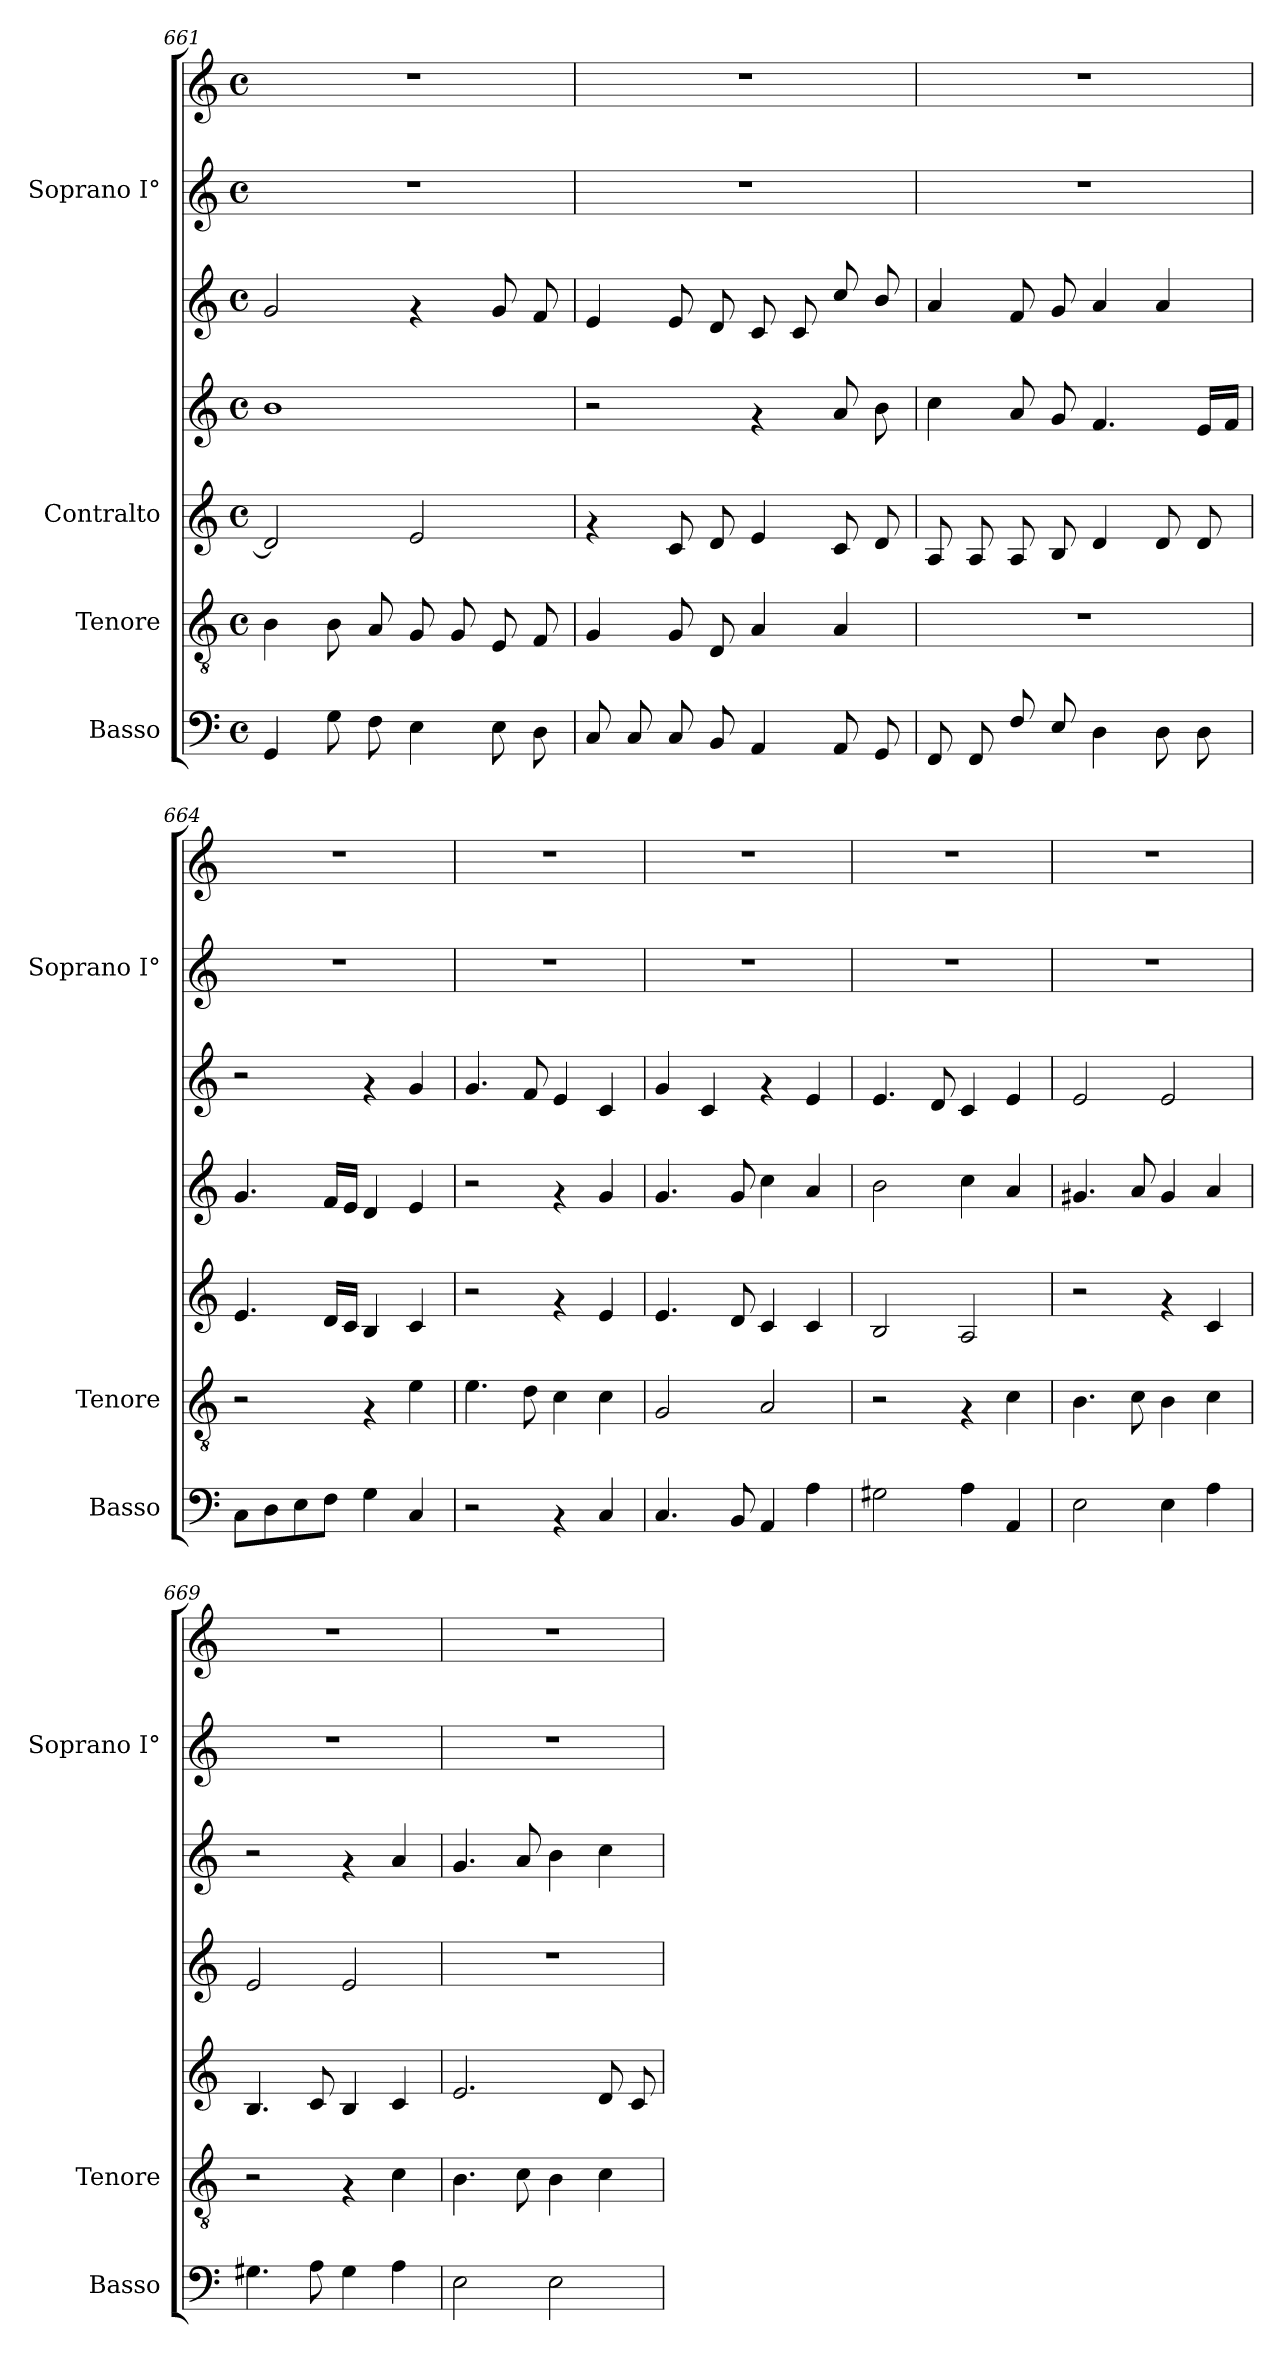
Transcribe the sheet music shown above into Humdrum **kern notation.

**kern	**kern	**kern	**kern	**kern	**kern	**kern
*part6	*part5	*part4	*part3	*part2	*part1	*part1
*staff7	*staff6	*staff5	*staff4	*staff3	*staff2	*staff1
*I"Basso	*I"Tenore	*I"Contralto	*	*	*I"Soprano I°	*
*I'Basso	*I'Tenore	*	*	*	*I'Soprano I°	*
*clefF4	*clefGv2	*clefG2	*clefG2	*clefG2	*clefG2	*clefG2
*k[]	*k[]	*k[]	*k[]	*k[]	*k[]	*k[]
*C:	*C:	*C:	*C:	*C:	*C:	*C:
*M4/4	*M4/4	*M4/4	*M4/4	*M4/4	*M4/4	*M4/4
*met(c)	*met(c)	*met(c)	*met(c)	*met(c)	*met(c)	*met(c)
=661	=661	=661	=661	=661	=661	=661
4GG/	4B\	2d/]	1b	2g/	1r	1r
8G\	8B\	.	.	.	.	.
8F\	8A/	.	.	.	.	.
4E\	8G/	2e/	.	4rf	.	.
.	8G/	.	.	.	.	.
8E\	8E/	.	.	8g/	.	.
8D\	8F/	.	.	8f/	.	.
=662	=662	=662	=662	=662	=662	=662
8C/	4G/	4rf	2r	4e/	1r	1r
8C/	.	.	.	.	.	.
8C/	8G/	8c/	.	8e/	.	.
8BB/	8D/	8d/	.	8d/	.	.
4AA/	4A/	4e/	4rf	8c/	.	.
.	.	.	.	8c/	.	.
8AA/	4A/	8c/	8a/	8cc/	.	.
8GG/	.	8d/	8b\	8b/	.	.
=663	=663	=663	=663	=663	=663	=663
8FF/	1r	8A/	4cc\	4a/	1r	1r
8FF/	.	8A/	.	.	.	.
8F/	.	8A/	8a/	8f/	.	.
8E/	.	8B/	8g/	8g/	.	.
4D\	.	4d/	4.f/	4a/	.	.
8D\	.	8d/	.	4a/	.	.
8D\	.	8d/	16e/LL	.	.	.
.	.	.	16f/JJ	.	.	.
!!LO:PB:g=z
=664	=664	=664	=664	=664	=664	=664
8C\L	2r	4.e/	4.g/	2r	1r	1r
8D\	.	.	.	.	.	.
8E\	.	.	.	.	.	.
8F\J	.	16d/LL	16f/LL	.	.	.
.	.	16c/JJ	16e/JJ	.	.	.
4G\	4rF	4B/	4d/	4rf	.	.
4C/	4e\	4c/	4e/	4g/	.	.
=665	=665	=665	=665	=665	=665	=665
2r	4.e\	2r	2r	4.g/	1r	1r
.	8d\	.	.	8f/	.	.
4rAA	4c\	4rf	4rf	4e/	.	.
4C/	4c\	4e/	4g/	4c/	.	.
=666	=666	=666	=666	=666	=666	=666
4.C/	2G/	4.e/	4.g/	4g/	1r	1r
.	.	.	.	4c/	.	.
8BB/	.	8d/	8g/	.	.	.
4AA/	2A/	4c/	4cc\	4rf	.	.
4A\	.	4c/	4a/	4e/	.	.
=667	=667	=667	=667	=667	=667	=667
2G#X\	2r	2B/	2b\	4.e/	1r	1r
.	.	.	.	8d/	.	.
4A\	4rF	2A/	4cc\	4c/	.	.
4AA/	4c\	.	4a/	4e/	.	.
=668	=668	=668	=668	=668	=668	=668
2E\	4.B\	2r	4.g#X/	2e/	1r	1r
.	8c\	.	8a/	.	.	.
4E\	4B\	4rf	4g#/	2e/	.	.
4A\	4c\	4c/	4a/	.	.	.
!!LO:PB:g=z
=669	=669	=669	=669	=669	=669	=669
4.G#X\	2r	4.B/	2e/	2r	1r	1r
8A\	.	8c/	.	.	.	.
4G#\	4rF	4B/	2e/	4rf	.	.
4A\	4c\	4c/	.	4a/	.	.
=670	=670	=670	=670	=670	=670	=670
2E\	4.B\	2.e/	1r	4.g/	1r	1r
.	8c\	.	.	8a/	.	.
2E\	4B\	.	.	4b\	.	.
.	4c\	8d/	.	4cc\	.	.
.	.	8c/	.	.	.	.
=	=	=	=	=	=	=
*-	*-	*-	*-	*-	*-	*-
